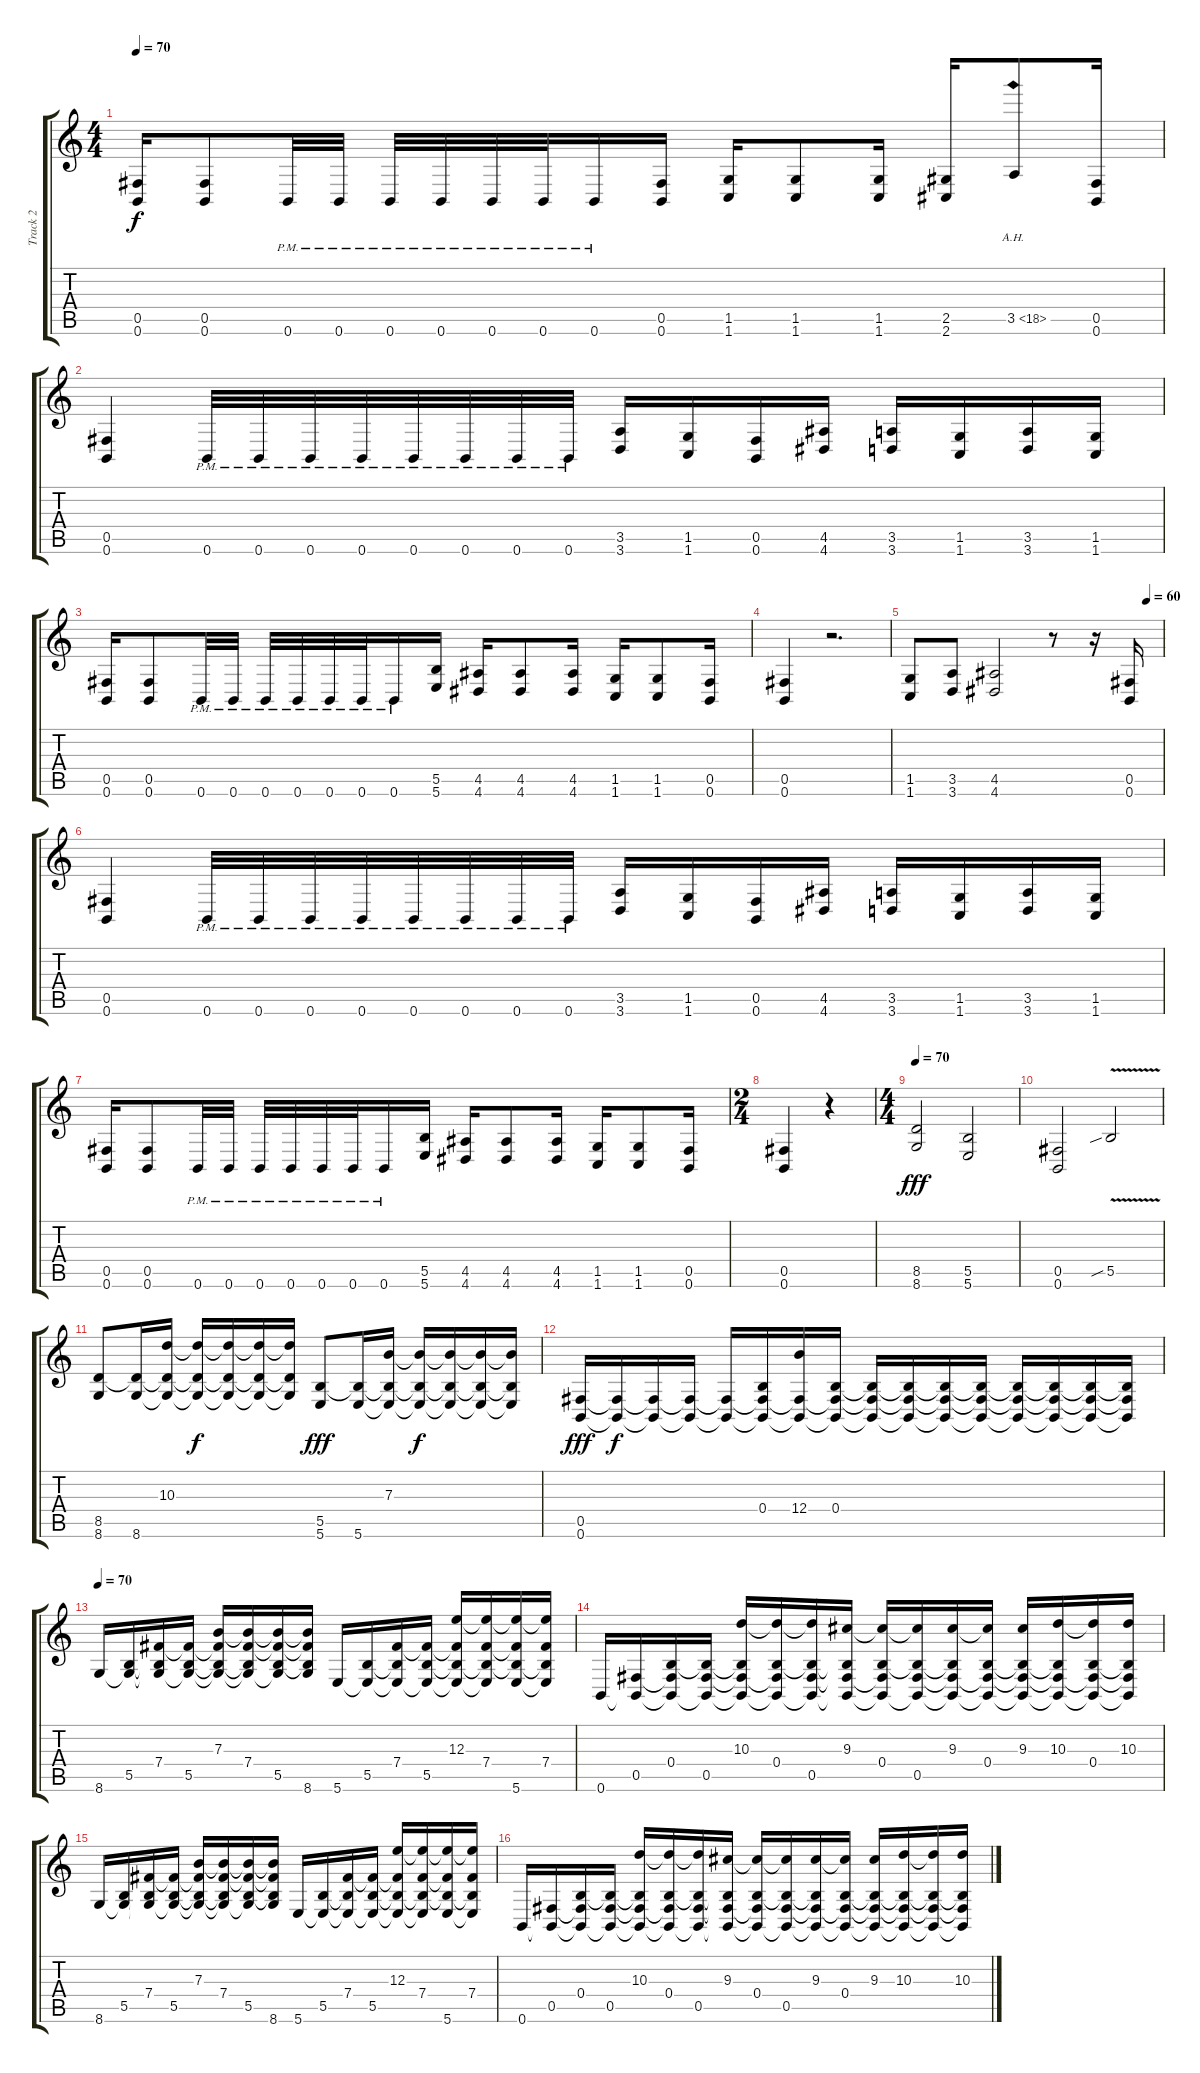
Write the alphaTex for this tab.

\track ("Track 2" "Track 2") {instrument distortionguitar}
\staff {score tabs}
\tuning (Db4 Ab3 E3 B2 Gb2 B1) {hide}
\ts (4 4)
\tempo 70
\clef g2
\ks c
(0.5 0.6).16{dy f} (0.5 0.6).8 0.6{pm}.32 0.6{pm}.32 0.6{pm}.32 0.6{pm}.32 0.6{pm}.32 0.6{pm}.32 0.6{pm}.16 (0.5 0.6).16 (1.5 1.6).16 (1.5 1.6).8 (1.5 1.6).16 (2.5 2.6).16 3.5{ah 15}.8 (0.5 0.6).16 |
(0.5 0.6).4 0.6{pm}.32 0.6{pm}.32 0.6{pm}.32 0.6{pm}.32 0.6{pm}.32 0.6{pm}.32 0.6{pm}.32 0.6{pm}.32 (3.5 3.6).16 (1.5 1.6).16 (0.5 0.6).16 (4.5 4.6).16 (3.5 3.6).16 (1.5 1.6).16 (3.5 3.6).16 (1.5 1.6).16 |
(0.5 0.6).16 (0.5 0.6).8 0.6{pm}.32 0.6{pm}.32 0.6{pm}.32 0.6{pm}.32 0.6{pm}.32 0.6{pm}.32 0.6{pm}.16 (5.5 5.6).16 (4.5 4.6).16 (4.5 4.6).8 (4.5 4.6).16 (1.5 1.6).16 (1.5 1.6).8 (0.5 0.6).16 |
(0.5 0.6).4 r.2{d} |
\tempo (60 0.9375)
(1.5 1.6).8 (3.5 3.6).8 (4.5 4.6).2 r.8 r.16 (0.5 0.6).16 |
(0.5 0.6).4 0.6{pm}.32 0.6{pm}.32 0.6{pm}.32 0.6{pm}.32 0.6{pm}.32 0.6{pm}.32 0.6{pm}.32 0.6{pm}.32 (3.5 3.6).16 (1.5 1.6).16 (0.5 0.6).16 (4.5 4.6).16 (3.5 3.6).16 (1.5 1.6).16 (3.5 3.6).16 (1.5 1.6).16 |
(0.5 0.6).16 (0.5 0.6).8 0.6{pm}.32 0.6{pm}.32 0.6{pm}.32 0.6{pm}.32 0.6{pm}.32 0.6{pm}.32 0.6{pm}.16 (5.5 5.6).16 (4.5 4.6).16 (4.5 4.6).8 (4.5 4.6).16 (1.5 1.6).16 (1.5 1.6).8 (0.5 0.6).16 |
\ts (2 4)
(0.5 0.6).4 r.4 |
\ts (4 4)
\tempo 70
(8.5 8.6).2{dy fff} (5.5 5.6).2 |
(0.5 0.6).2 5.5{v sib}.2 |
(8.5 8.6).8 (8.5{t} 8.6).16 (10.3 8.5{t} 8.6{t}).16 (10.3{t} 8.5{t} 8.6{t}).16{dy f} (10.3{t} 8.5{t} 8.6{t}).16 (10.3{t} 8.5{t} 8.6{t}).16 (10.3{t} 8.5{t} 8.6{t}).16 (5.5 5.6).8{dy fff} (5.5{t} 5.6).16 (7.3 5.5{t} 5.6{t}).16 (7.3{t} 5.5{t} 5.6{t}).16{dy f} (7.3{t} 5.5{t} 5.6{t}).16 (7.3{t} 5.5{t} 5.6{t}).16 (7.3{t} 5.5{t} 5.6{t}).16 |
(0.5 0.6).16{dy fff} (0.5{t} 0.6{t}).16{dy f} (0.5{t} 0.6{t}).16 (0.5{t} 0.6{t}).16 (0.5{t} 0.6{t}).16 (0.4 0.5{t} 0.6{t}).16 (12.4 0.5{t} 0.6{t}).16 (0.4 0.5{t} 0.6{t}).16 (0.4{t} 0.5{t} 0.6{t}).16 (0.4{t} 0.5{t} 0.6{t}).16 (0.4{t} 0.5{t} 0.6{t}).16 (0.4{t} 0.5{t} 0.6{t}).16 (0.4{t} 0.5{t} 0.6{t}).16 (0.4{t} 0.5{t} 0.6{t}).16 (0.4{t} 0.5{t} 0.6{t}).16 (0.4{t} 0.5{t} 0.6{t}).16 |
\tempo 70
8.6.16 (5.5 8.6{t}).16 (7.4 5.5{t} 8.6{t}).16 (7.4{t} 5.5 8.6{t}).16 (7.3 7.4{t} 5.5{t} 8.6{t}).16 (7.3{t} 7.4 5.5{t} 8.6{t}).16 (7.3{t} 7.4{t} 5.5 8.6{t}).16 (7.3{t} 7.4{t} 5.5{t} 8.6).16 5.6.16 (5.5 5.6{t}).16 (7.4 5.5{t} 5.6{t}).16 (7.4{t} 5.5 5.6{t}).16 (12.3 7.4{t} 5.5{t} 5.6{t}).16 (12.3{t} 7.4 5.5{t} 5.6{t}).16 (12.3{t} 7.4{t} 5.5{t} 5.6).16 (12.3{t} 7.4 5.5{t} 5.6{t}).16 |
0.6.16 (0.5 0.6{t}).16 (0.4 0.5{t} 0.6{t}).16 (0.4{t} 0.5 0.6{t}).16 (10.3 0.4{t} 0.5{t} 0.6{t}).16 (10.3{t} 0.4 0.5{t} 0.6{t}).16 (10.3{t} 0.4{t} 0.5 0.6{t}).16 (9.3 0.4{t} 0.5{t} 0.6{t}).16 (9.3{t} 0.4 0.5{t} 0.6{t}).16 (9.3{t} 0.4{t} 0.5 0.6{t}).16 (9.3 0.4{t} 0.5{t} 0.6{t}).16 (9.3{t} 0.4 0.5{t} 0.6{t}).16 (9.3 0.4{t} 0.5{t} 0.6{t}).16 (10.3 0.4{t} 0.5{t} 0.6{t}).16 (10.3{t} 0.4 0.5{t} 0.6{t}).16 (10.3 0.4{t} 0.5{t} 0.6{t}).16 |
8.6.16 (5.5 8.6{t}).16 (7.4 5.5{t} 8.6{t}).16 (7.4{t} 5.5 8.6{t}).16 (7.3 7.4{t} 5.5{t} 8.6{t}).16 (7.3{t} 7.4 5.5{t} 8.6{t}).16 (7.3{t} 7.4{t} 5.5 8.6{t}).16 (7.3{t} 7.4{t} 5.5{t} 8.6).16 5.6.16 (5.5 5.6{t}).16 (7.4 5.5{t} 5.6{t}).16 (7.4{t} 5.5 5.6{t}).16 (12.3 7.4{t} 5.5{t} 5.6{t}).16 (12.3{t} 7.4 5.5{t} 5.6{t}).16 (12.3{t} 7.4{t} 5.5{t} 5.6).16 (12.3{t} 7.4 5.5{t} 5.6{t}).16 |
0.6.16 (0.5 0.6{t}).16 (0.4 0.5{t} 0.6{t}).16 (0.4{t} 0.5 0.6{t}).16 (10.3 0.4{t} 0.5{t} 0.6{t}).16 (10.3{t} 0.4 0.5{t} 0.6{t}).16 (10.3{t} 0.4{t} 0.5 0.6{t}).16 (9.3 0.4{t} 0.5{t} 0.6{t}).16 (9.3{t} 0.4 0.5{t} 0.6{t}).16 (9.3{t} 0.4{t} 0.5 0.6{t}).16 (9.3 0.4{t} 0.5{t} 0.6{t}).16 (9.3{t} 0.4 0.5{t} 0.6{t}).16 (9.3 0.4{t} 0.5{t} 0.6{t}).16 (10.3 0.4{t} 0.5{t} 0.6{t}).16 (10.3{t} 0.4{t} 0.5{t} 0.6{t}).16 (10.3 0.4{t} 0.5{t} 0.6{t}).16
